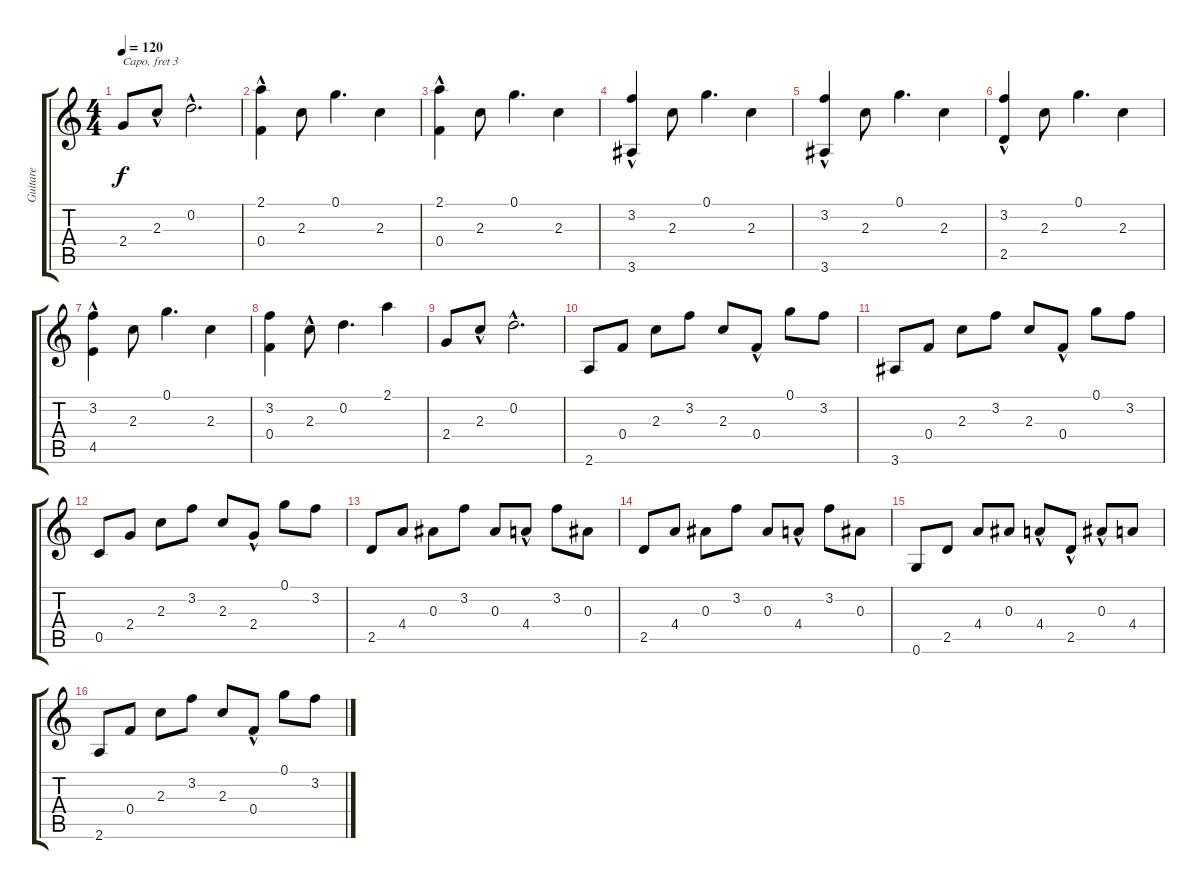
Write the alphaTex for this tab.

\track ("Guitare" "Guitare") {instrument acousticguitarnylon}
\staff {score tabs}
\capo 3
\tuning (E4 B3 G3 D3 A2 E2) {hide}
\ts (4 4)
\tempo 120
\clef g2
\ks c
2.4.8{dy f} 2.3{hac}.8 0.2{hac}.2{d} |
(2.1{hac} 0.4).4 2.3.8 0.1.4{d} 2.3.4 |
(2.1{hac} 0.4).4 2.3.8 0.1.4{d} 2.3.4 |
(3.2{hac} 3.6).4 2.3.8 0.1.4{d} 2.3.4 |
(3.2{hac} 3.6).4 2.3.8 0.1.4{d} 2.3.4 |
(3.2{hac} 2.5).4 2.3.8 0.1.4{d} 2.3.4 |
(3.2{hac} 4.5).4 2.3.8 0.1.4{d} 2.3.4 |
(3.2 0.4).4 2.3{hac}.8 0.2.4{d} 2.1.4 |
2.4.8 2.3{hac}.8 0.2{hac}.2{d} |
2.6.8 0.4.8 2.3.8 3.2.8 2.3.8 0.4{hac}.8 0.1.8 3.2.8 |
3.6.8 0.4.8 2.3.8 3.2.8 2.3.8 0.4{hac}.8 0.1.8 3.2.8 |
0.5.8 2.4.8 2.3.8 3.2.8 2.3.8 2.4{hac}.8 0.1.8 3.2.8 |
2.5.8 4.4.8 0.3.8 3.2.8 0.3.8 4.4{hac}.8 3.2.8 0.3.8 |
2.5.8 4.4.8 0.3.8 3.2.8 0.3.8 4.4{hac}.8 3.2.8 0.3.8 |
0.6.8 2.5.8 4.4.8 0.3.8 4.4{hac}.8 2.5{hac}.8 0.3{hac}.8 4.4.8 |
2.6.8 0.4.8 2.3.8 3.2.8 2.3.8 0.4{hac}.8 0.1.8 3.2.8
